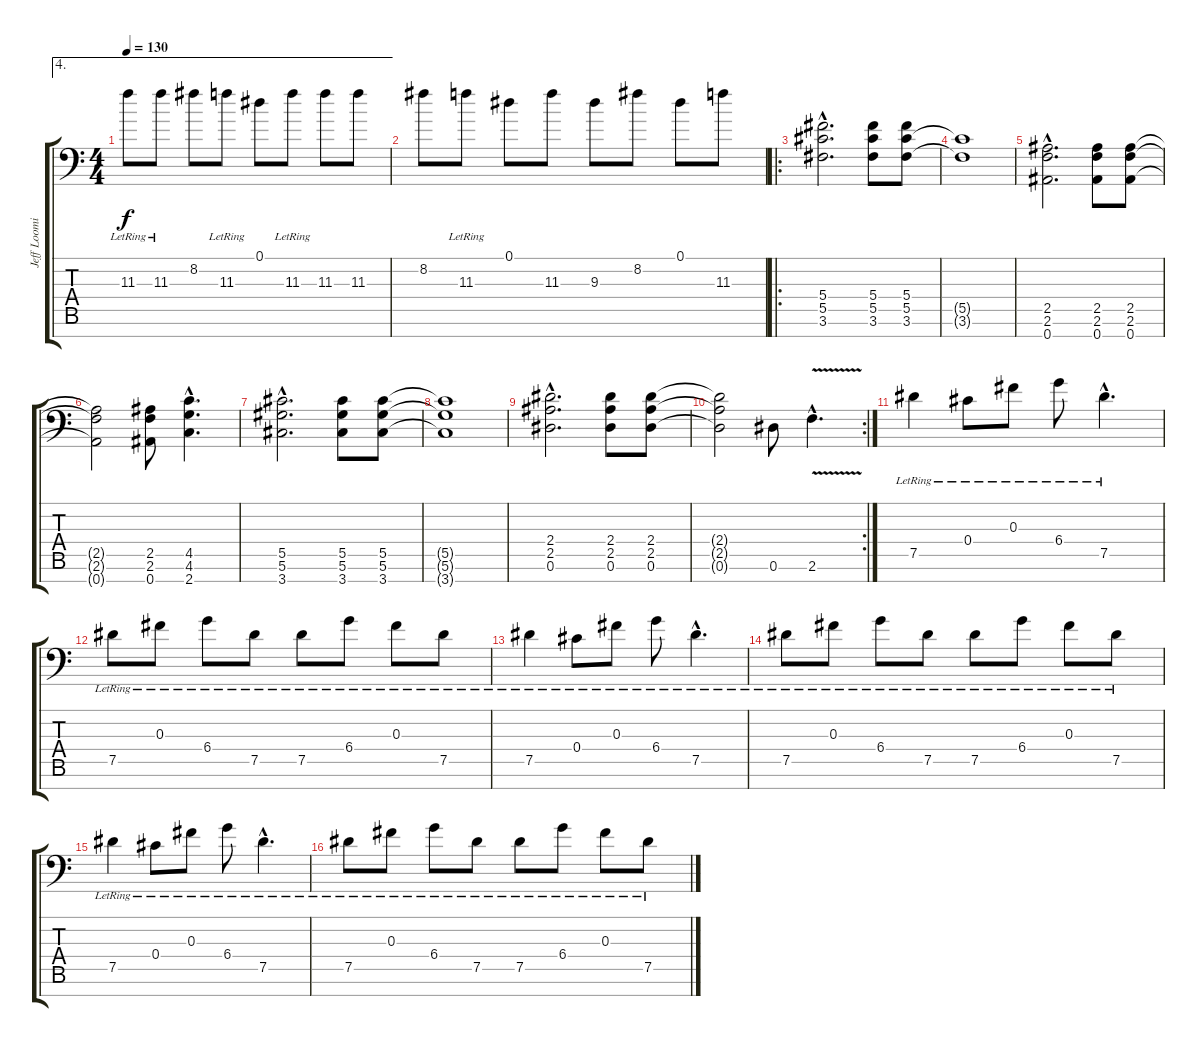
\track ("Jeff Loomis" "Jeff Loomi") {instrument distortionguitar}
\staff {score tabs}
\tuning (Eb4 Bb3 Gb3 Db3 Ab2 Eb2 Bb1) {hide}
\ae 4
\ts (4 4)
\tempo 130
\clef f4
\ks c
11.3{lr}.8{dy f} 11.3{lr}.8 8.2.8 11.3{lr}.8 0.1.8 11.3{lr}.8 11.3.8 11.3.8 |
8.2.8 11.3{lr}.8 0.1.8 11.3.8 9.3.8 8.2.8 0.1.8 11.3.8 |
\ro
(5.4{hac} 5.5{hac} 3.6{hac}).2{d volume 13} (5.4 5.5 3.6).8 (5.4 5.5 3.6).8 |
(5.5{t} 3.6{t}).1 |
(2.5{hac} 2.6{hac} 0.7{hac}).2{d} (2.5 2.6 0.7).8 (2.5 2.6 0.7).8 |
(2.5{t} 2.6{t} 0.7{t}).2 (2.5 2.6 0.7).8 (4.5{hac} 4.6{hac} 2.7{hac}).4{d} |
(5.5{hac} 5.6{hac} 3.7{hac}).2{d} (5.5 5.6 3.7).8 (5.5 5.6 3.7).8 |
(5.5{t} 5.6{t} 3.7{t}).1 |
(2.4{hac} 2.5{hac} 0.6{hac}).2{d} (2.4 2.5 0.6).8 (2.4 2.5 0.6).8 |
\rc 2
(2.4{t} 2.5{t} 0.6{t}).2 0.6.8 2.6{v hac}.4{d} |
7.5{lr}.4{volume 10} 0.4{lr}.8 0.3{lr}.8 6.4{lr}.8 7.5{hac lr}.4{d} |
7.5{lr}.8 0.3{lr}.8 6.4{lr}.8 7.5{lr}.8 7.5{lr}.8 6.4{lr}.8 0.3{lr}.8 7.5{lr}.8 |
7.5{lr}.4 0.4{lr}.8 0.3{lr}.8 6.4{lr}.8 7.5{hac lr}.4{d} |
7.5{lr}.8 0.3{lr}.8 6.4{lr}.8 7.5{lr}.8 7.5{lr}.8 6.4{lr}.8 0.3{lr}.8 7.5{lr}.8 |
7.5{lr}.4 0.4{lr}.8 0.3{lr}.8 6.4{lr}.8 7.5{hac lr}.4{d} |
7.5{lr}.8 0.3{lr}.8 6.4{lr}.8 7.5{lr}.8 7.5{lr}.8 6.4{lr}.8 0.3{lr}.8 7.5{lr}.8
